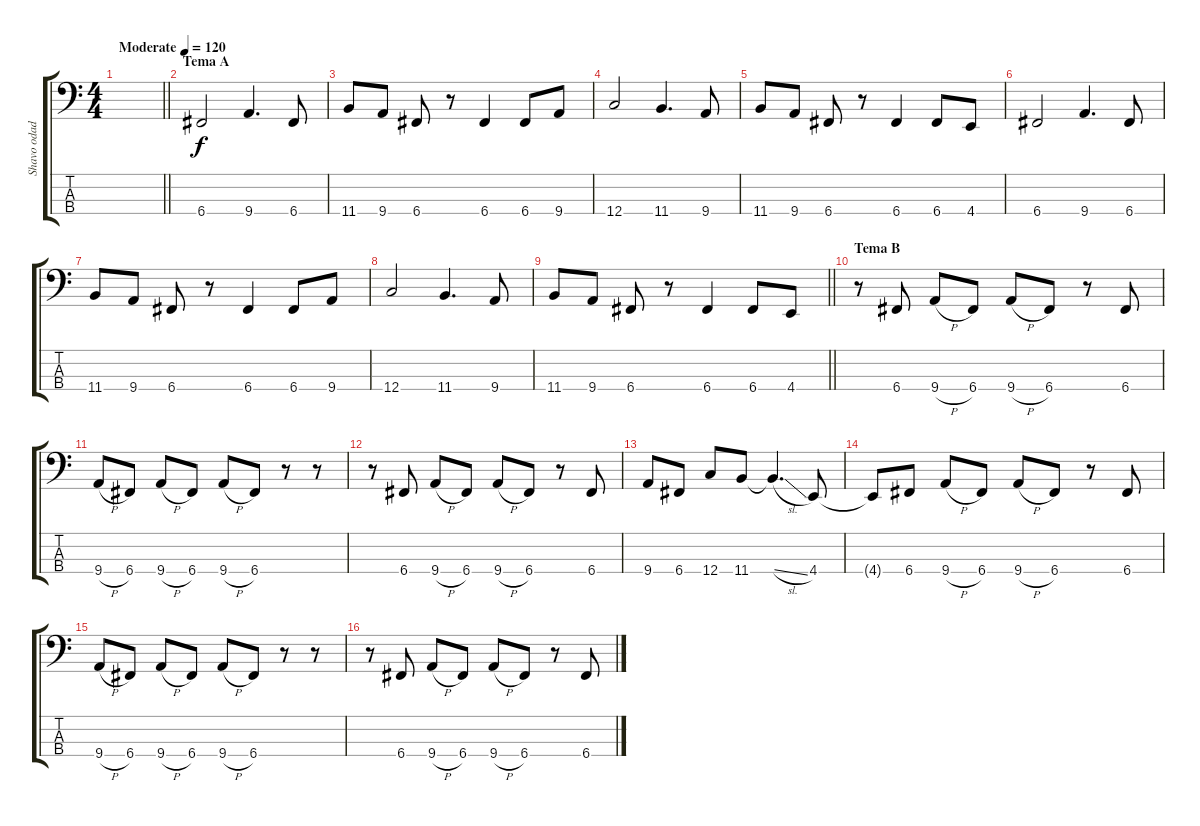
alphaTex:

\track ("Shavo odadjian (Bajo)" "Shavo odad") {instrument electricbassfinger}
\staff {score tabs}
\tuning (F2 C2 G1 C1) {hide}
\ts (4 4)
\tempo (120 "Moderate")
\clef f4
\barLineRight lightlight
\ks c
|
\section ("" "Tema A")
6.4.2 9.4.4{d} 6.4.8 |
11.4.8 9.4.8 6.4.8 r.8 6.4.4 6.4.8 9.4.8 |
12.4.2 11.4.4{d} 9.4.8 |
11.4.8 9.4.8 6.4.8 r.8 6.4.4 6.4.8 4.4.8 |
6.4.2 9.4.4{d} 6.4.8 |
11.4.8 9.4.8 6.4.8 r.8 6.4.4 6.4.8 9.4.8 |
12.4.2 11.4.4{d} 9.4.8 |
\barLineRight lightlight
11.4.8 9.4.8 6.4.8 r.8 6.4.4 6.4.8 4.4.8 |
\section ("" "Tema B")
r.8 6.4.8 9.4{h}.8 6.4.8 9.4{h}.8 6.4.8 r.8 6.4.8 |
9.4{h}.8 6.4.8 9.4{h}.8 6.4.8 9.4{h}.8 6.4.8 r.8 r.8 |
r.8 6.4.8 9.4{h}.8 6.4.8 9.4{h}.8 6.4.8 r.8 6.4.8 |
9.4.8 6.4.8 12.4.8 11.4.8 11.4{sl t}.4{d} 4.4.8 |
4.4{t}.8 6.4.8 9.4{h}.8 6.4.8 9.4{h}.8 6.4.8 r.8 6.4.8 |
9.4{h}.8 6.4.8 9.4{h}.8 6.4.8 9.4{h}.8 6.4.8 r.8 r.8 |
r.8 6.4.8 9.4{h}.8 6.4.8 9.4{h}.8 6.4.8 r.8 6.4.8
